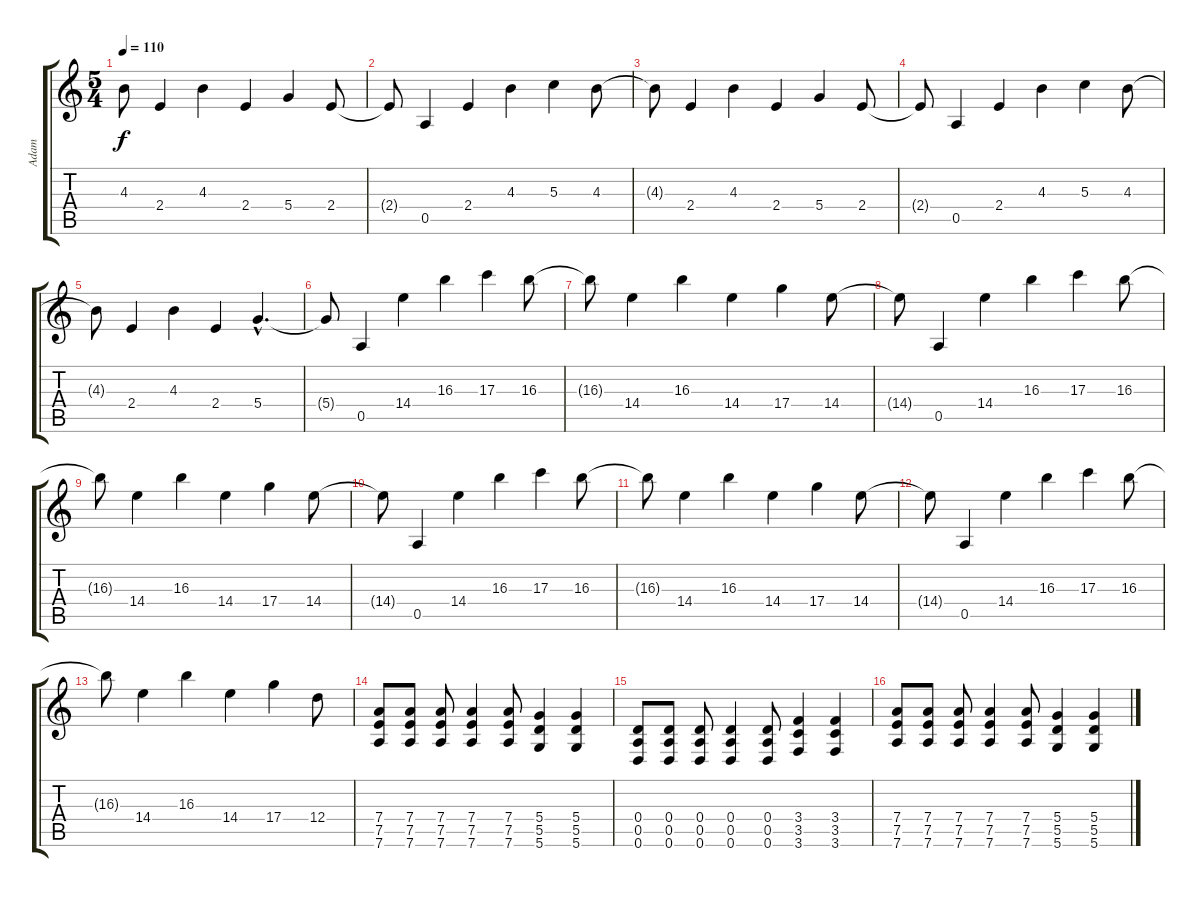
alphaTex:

\track ("Adam" "Adam") {instrument overdrivenguitar}
\staff {score tabs}
\tuning (E4 B3 G3 D3 A2 D2) {hide}
\ts (5 4)
\tempo 110
\clef g2
\ks c
4.3{t}.8{dy f} 2.4.4 4.3.4 2.4.4 5.4.4 2.4.8 |
2.4{t}.8 0.5.4 2.4.4 4.3.4 5.3.4 4.3.8 |
4.3{t}.8 2.4.4 4.3.4 2.4.4 5.4.4 2.4.8 |
2.4{t}.8 0.5.4 2.4.4 4.3.4 5.3.4 4.3.8 |
4.3{t}.8 2.4.4 4.3.4 2.4.4 5.4{hac}.4{d} |
5.4{t}.8 0.5.4 14.4.4 16.3.4 17.3.4 16.3.8 |
16.3{t}.8 14.4.4 16.3.4 14.4.4 17.4.4 14.4.8 |
14.4{t}.8 0.5.4 14.4.4 16.3.4 17.3.4 16.3.8 |
16.3{t}.8 14.4.4 16.3.4 14.4.4 17.4.4 14.4.8 |
14.4{t}.8 0.5.4 14.4.4 16.3.4 17.3.4 16.3.8 |
16.3{t}.8 14.4.4 16.3.4 14.4.4 17.4.4 14.4.8 |
14.4{t}.8 0.5.4 14.4.4 16.3.4 17.3.4 16.3.8 |
16.3{t}.8 14.4.4 16.3.4 14.4.4 17.4.4 12.4.8 |
(7.4 7.5 7.6).8 (7.4 7.5 7.6).8 (7.4 7.5 7.6).8 (7.4 7.5 7.6).4 (7.4 7.5 7.6).8 (5.4 5.5 5.6).4 (5.4 5.5 5.6).4 |
(0.4 0.5 0.6).8 (0.4 0.5 0.6).8 (0.4 0.5 0.6).8 (0.4 0.5 0.6).4 (0.4 0.5 0.6).8 (3.4 3.5 3.6).4 (3.4 3.5 3.6).4 |
(7.4 7.5 7.6).8 (7.4 7.5 7.6).8 (7.4 7.5 7.6).8 (7.4 7.5 7.6).4 (7.4 7.5 7.6).8 (5.4 5.5 5.6).4 (5.4 5.5 5.6).4
